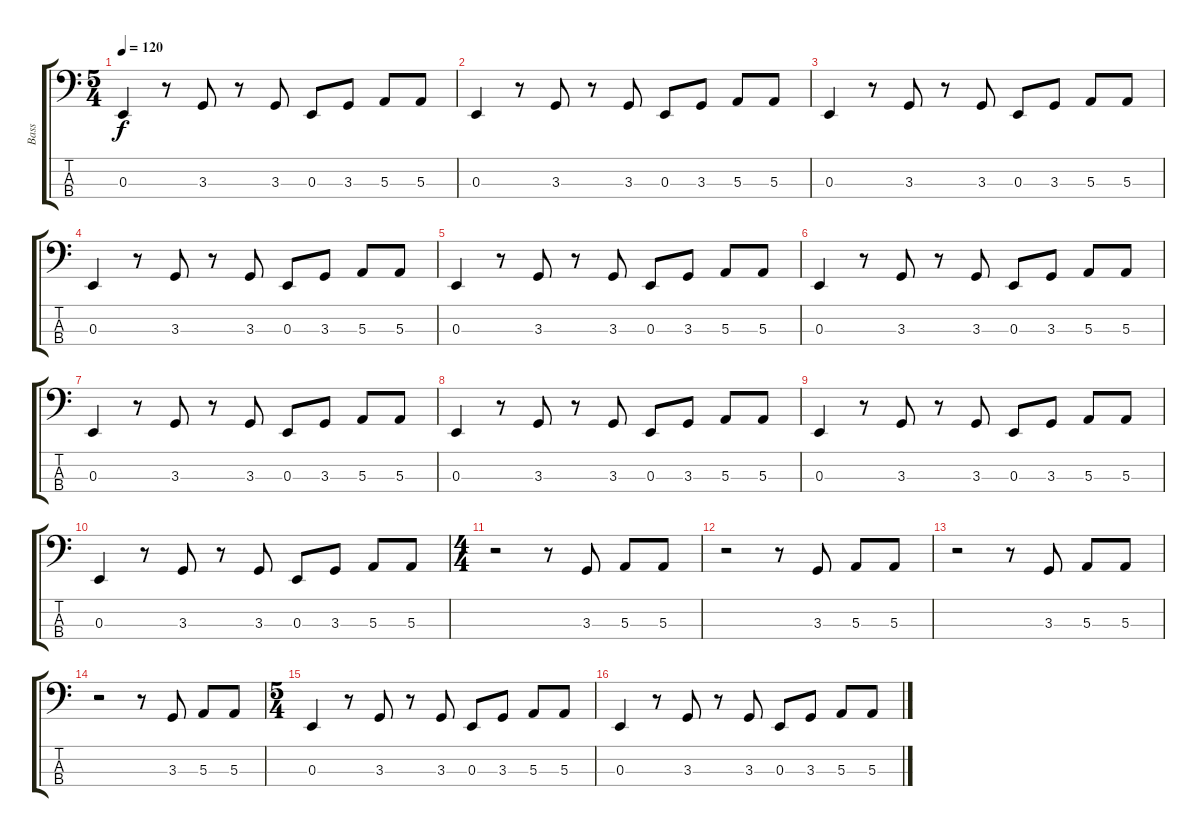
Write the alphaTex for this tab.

\track ("Bass" "Bass") {instrument electricbassfinger}
\staff {score tabs}
\tuning (B2 B1 E1 E1) {hide}
\ts (5 4)
\tempo 120
\clef f4
\ks c
0.3.4{dy f} r.8 3.3.8 r.8 3.3.8 0.3.8 3.3.8 5.3.8 5.3.8 |
0.3.4 r.8 3.3.8 r.8 3.3.8 0.3.8 3.3.8 5.3.8 5.3.8 |
0.3.4 r.8 3.3.8 r.8 3.3.8 0.3.8 3.3.8 5.3.8 5.3.8 |
0.3.4 r.8 3.3.8 r.8 3.3.8 0.3.8 3.3.8 5.3.8 5.3.8 |
0.3.4 r.8 3.3.8 r.8 3.3.8 0.3.8 3.3.8 5.3.8 5.3.8 |
0.3.4 r.8 3.3.8 r.8 3.3.8 0.3.8 3.3.8 5.3.8 5.3.8 |
0.3.4 r.8 3.3.8 r.8 3.3.8 0.3.8 3.3.8 5.3.8 5.3.8 |
0.3.4 r.8 3.3.8 r.8 3.3.8 0.3.8 3.3.8 5.3.8 5.3.8 |
0.3.4 r.8 3.3.8 r.8 3.3.8 0.3.8 3.3.8 5.3.8 5.3.8 |
0.3.4 r.8 3.3.8 r.8 3.3.8 0.3.8 3.3.8 5.3.8 5.3.8 |
\ts (4 4)
r.2 r.8 3.3.8 5.3.8 5.3.8 |
r.2 r.8 3.3.8 5.3.8 5.3.8 |
r.2 r.8 3.3.8 5.3.8 5.3.8 |
r.2 r.8 3.3.8 5.3.8 5.3.8 |
\ts (5 4)
0.3.4 r.8 3.3.8 r.8 3.3.8 0.3.8 3.3.8 5.3.8 5.3.8 |
0.3.4 r.8 3.3.8 r.8 3.3.8 0.3.8 3.3.8 5.3.8 5.3.8
